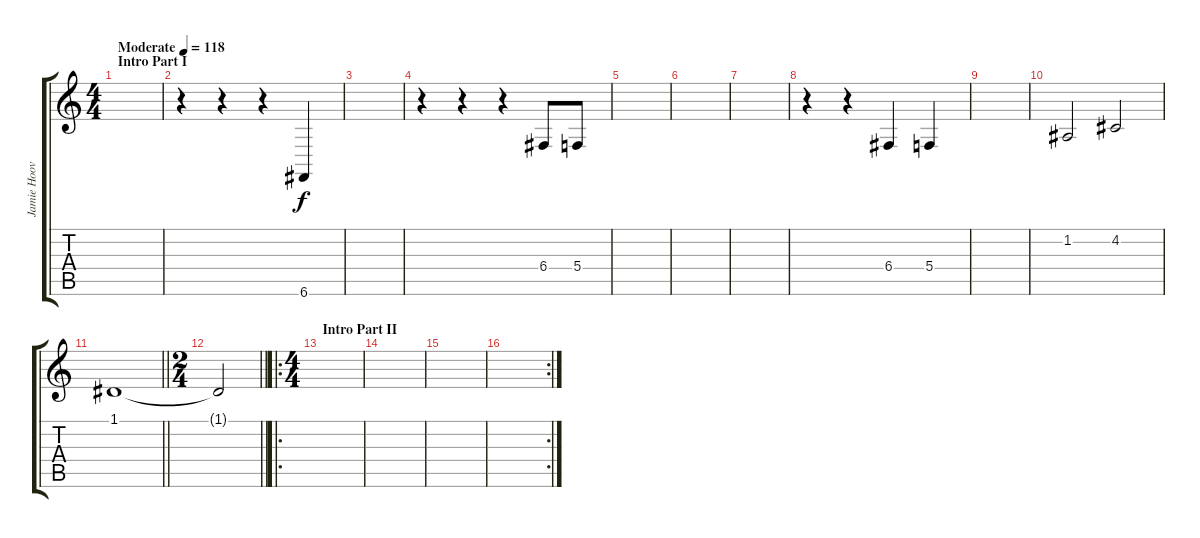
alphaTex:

\track ("Jamie Hoover/Keys" "Jamie Hoov") {instrument brightacousticpiano}
\staff {score tabs}
\tuning (D4 A3 F3 C3 G2 C2) {hide}
\ts (4 4)
\section ("" "Intro Part I")
\tempo (118 "Moderate")
\clef g2
\ks c
|
r.4 r.4 r.4 6.6.4 |
|
r.4 r.4 r.4 6.4.8 5.4.8 |
|
|
|
r.4 r.4 6.4.4 5.4.4 |
|
1.2.2 4.2.2 |
\barLineRight lightlight
1.1.1 |
\ts (2 4)
\barLineRight lightlight
1.1{t}.2 |
\ro
\ts (4 4)
\section ("" "Intro Part II")
|
|
|
\rc 2
